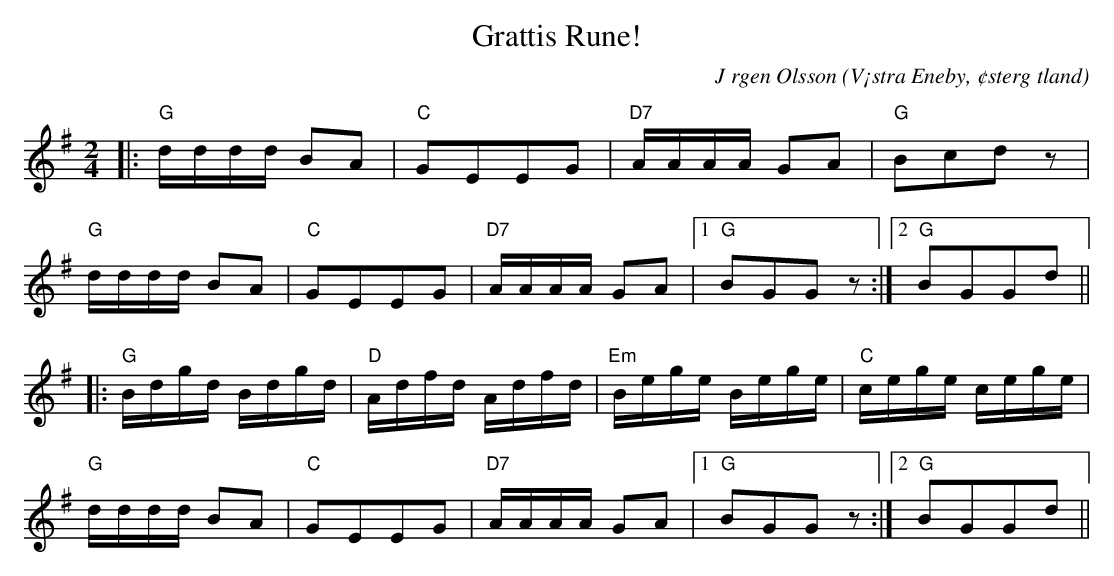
X:1
T:Grattis Rune!
C:J rgen Olsson
O:V¡stra Eneby, ¢sterg tland
Q:115
M:2/4
L:1/8
K:G
|:"G"d/2d/2d/2d/2 BA|"C"GEEG|"D7"A/2A/2A/2A/2 GA|"G"Bcd z|
"G"d/2d/2d/2d/2 BA|"C"GEEG|"D7"A/2A/2A/2A/2 GA|1"G"BGG z :|2"G"BGGd ||
|:"G"B/2d/2g/2d/2 B/2d/2g/2d/2|"D"A/2d/2f/2d/2 A/2d/2f/2d/2|"Em"B/2e/2g/2e/2 B/2e/2g/2e/2|"C"c/2e/2g/2e/2 c/2e/2g/2e/2|
"G"d/2d/2d/2d/2 BA|"C"GEEG|"D7"A/2A/2A/2A/2 GA|1"G"BGG z :|2"G"BGGd ||
